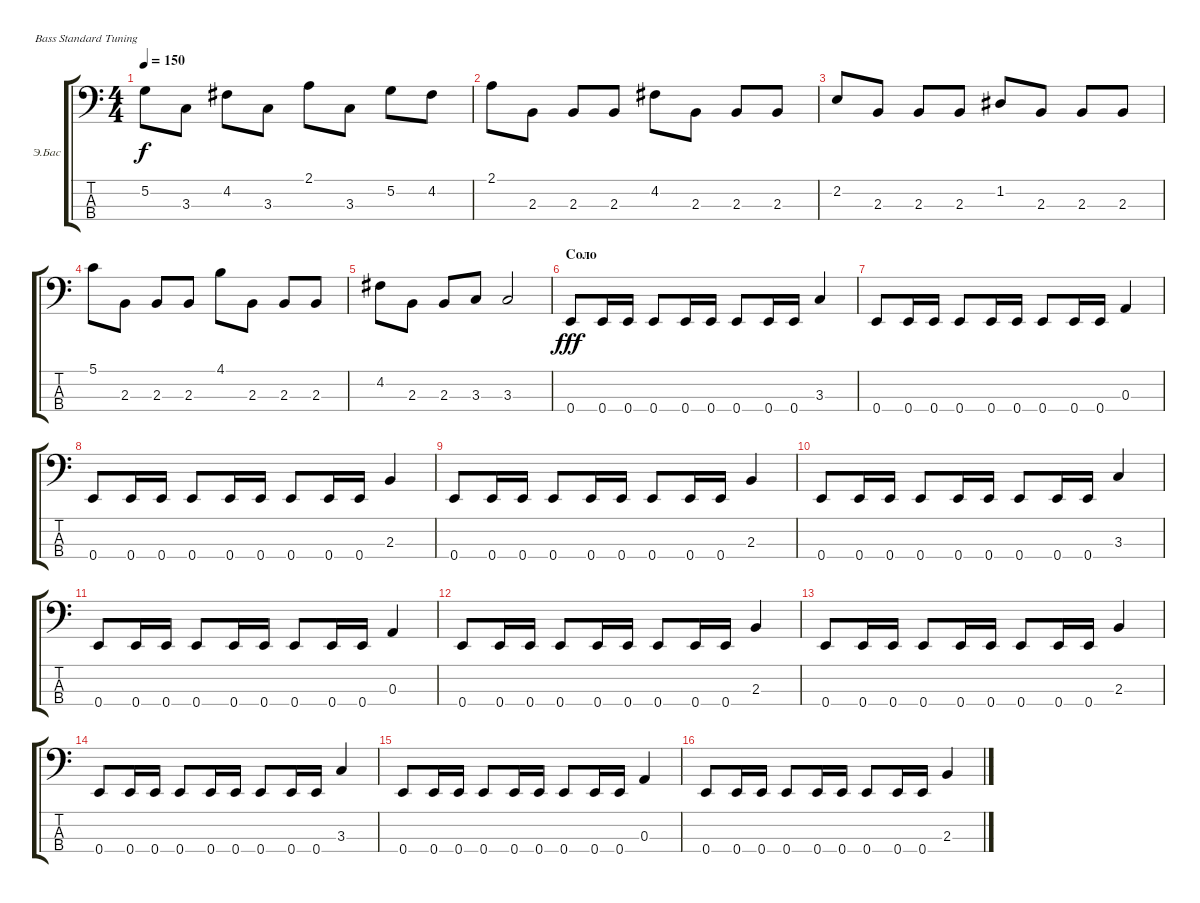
\bracketExtendMode groupsimilarinstruments
\firstSystemTrackNameOrientation horizontal
\otherSystemsTrackNameOrientation horizontal
\track ("Виталий Дубинин" "Э.Бас") {instrument electricbassfinger}
\staff {score tabs}
\tuning (G2 D2 A1 E1)
\ts (4 4)
\tempo 150
\clef f4
\ks c
5.2.8{dy f} 3.3.8 4.2.8 3.3.8 2.1.8 3.3.8 5.2.8 4.2.8 |
2.1.8 2.3.8 2.3.8 2.3.8 4.2.8 2.3.8 2.3.8 2.3.8 |
2.2.8 2.3.8 2.3.8 2.3.8 1.2.8 2.3.8 2.3.8 2.3.8 |
5.1.8 2.3.8 2.3.8 2.3.8 4.1.8 2.3.8 2.3.8 2.3.8 |
4.2.8 2.3.8 2.3.8 3.3.8 3.3.2 |
\section ("" "Соло")
0.4.8{dy fff} 0.4.16 0.4.16 0.4.8 0.4.16 0.4.16 0.4.8 0.4.16 0.4.16 3.3.4 |
0.4.8 0.4.16 0.4.16 0.4.8 0.4.16 0.4.16 0.4.8 0.4.16 0.4.16 0.3.4 |
0.4.8 0.4.16 0.4.16 0.4.8 0.4.16 0.4.16 0.4.8 0.4.16 0.4.16 2.3.4 |
0.4.8 0.4.16 0.4.16 0.4.8 0.4.16 0.4.16 0.4.8 0.4.16 0.4.16 2.3.4 |
0.4.8 0.4.16 0.4.16 0.4.8 0.4.16 0.4.16 0.4.8 0.4.16 0.4.16 3.3.4 |
0.4.8 0.4.16 0.4.16 0.4.8 0.4.16 0.4.16 0.4.8 0.4.16 0.4.16 0.3.4 |
0.4.8 0.4.16 0.4.16 0.4.8 0.4.16 0.4.16 0.4.8 0.4.16 0.4.16 2.3.4 |
0.4.8 0.4.16 0.4.16 0.4.8 0.4.16 0.4.16 0.4.8 0.4.16 0.4.16 2.3.4 |
0.4.8 0.4.16 0.4.16 0.4.8 0.4.16 0.4.16 0.4.8 0.4.16 0.4.16 3.3.4 |
0.4.8 0.4.16 0.4.16 0.4.8 0.4.16 0.4.16 0.4.8 0.4.16 0.4.16 0.3.4 |
0.4.8 0.4.16 0.4.16 0.4.8 0.4.16 0.4.16 0.4.8 0.4.16 0.4.16 2.3.4
